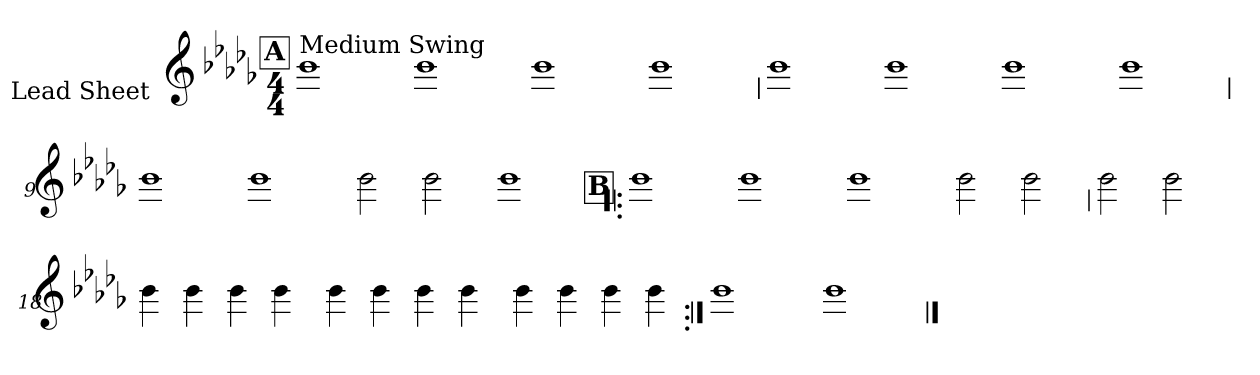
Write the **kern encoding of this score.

**kern
*part1
*staff1
*I"Lead Sheet
*stria0
*clefG2
*k[b-e-a-d-g-]
*b-:
*M4/4
!!LO:REH:place=s1:a:t=A
=1||
!LO:TX:a:t=Medium Swing
1b-
=2-
1b-
=3-
1b-
=4-
1b-
!!LO:LB:g=z
=5
1b-
=6-
1b-
=7-
1b-
=8-
1b-
!!LO:LB:g=z
=9
1b-
=10-
1b-
=11-
2b-
2b-
=12-
1b-
!!LO:LB:g=z
!!LO:REH:place=s1:a:t=B
=13!|:
1b-
=14-
1b-
=15-
1b-
=16-
2b-
2b-
!!LO:LB:g=z
=17
2b-
2b-
=18-
4b-
4b-
4b-
4b-
=19-
4b-
4b-
4b-
4b-
=20-
4b-
4b-
4b-
4b-
!!LO:LB:g=z
=21:|!
1b-
=22-
1b-
==
*-
